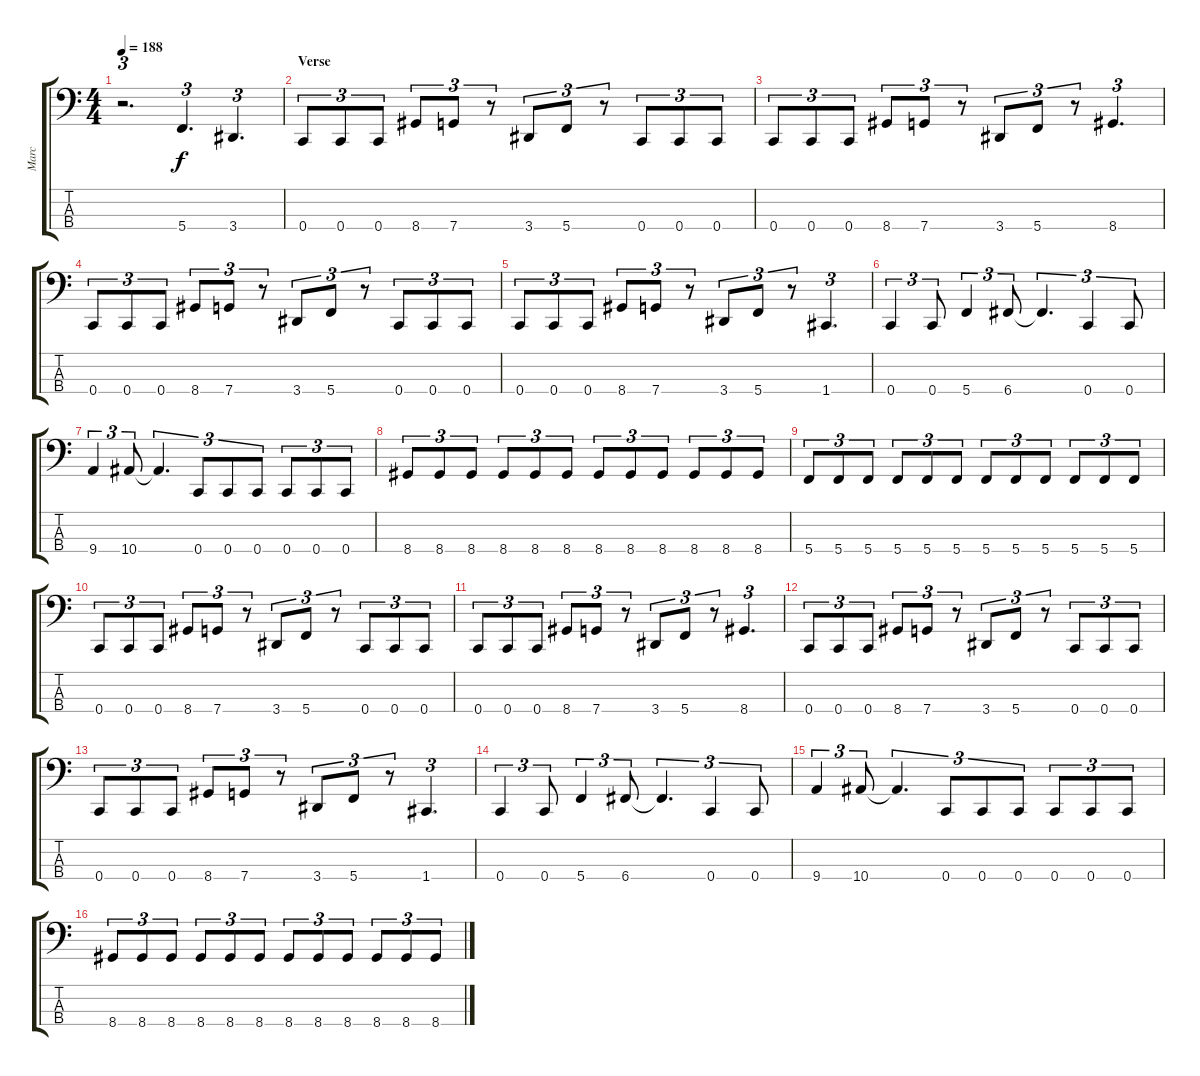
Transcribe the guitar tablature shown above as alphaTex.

\track ("Marc" "Marc") {instrument electricbassfinger}
\staff {score tabs}
\tuning (F2 C2 G1 C1) {hide}
\ts (4 4)
\tempo 188
\clef f4
\ks c
r.2{d tu (3 2) dy f} 5.4.4{d tu (3 2)} 3.4.4{d tu (3 2)} |
\section ("" "Verse")
0.4.8{tu (3 2)} 0.4.8{tu (3 2)} 0.4.8{tu (3 2)} 8.4.8{tu (3 2)} 7.4.8{tu (3 2)} r.8{tu (3 2)} 3.4.8{tu (3 2)} 5.4.8{tu (3 2)} r.8{tu (3 2)} 0.4.8{tu (3 2)} 0.4.8{tu (3 2)} 0.4.8{tu (3 2)} |
0.4.8{tu (3 2)} 0.4.8{tu (3 2)} 0.4.8{tu (3 2)} 8.4.8{tu (3 2)} 7.4.8{tu (3 2)} r.8{tu (3 2)} 3.4.8{tu (3 2)} 5.4.8{tu (3 2)} r.8{tu (3 2)} 8.4.4{d tu (3 2)} |
0.4.8{tu (3 2)} 0.4.8{tu (3 2)} 0.4.8{tu (3 2)} 8.4.8{tu (3 2)} 7.4.8{tu (3 2)} r.8{tu (3 2)} 3.4.8{tu (3 2)} 5.4.8{tu (3 2)} r.8{tu (3 2)} 0.4.8{tu (3 2)} 0.4.8{tu (3 2)} 0.4.8{tu (3 2)} |
0.4.8{tu (3 2)} 0.4.8{tu (3 2)} 0.4.8{tu (3 2)} 8.4.8{tu (3 2)} 7.4.8{tu (3 2)} r.8{tu (3 2)} 3.4.8{tu (3 2)} 5.4.8{tu (3 2)} r.8{tu (3 2)} 1.4.4{d tu (3 2)} |
0.4.4{tu (3 2)} 0.4.8{tu (3 2)} 5.4.4{tu (3 2)} 6.4.8{tu (3 2)} 6.4{t}.4{d tu (3 2)} 0.4.4{tu (3 2)} 0.4.8{tu (3 2)} |
9.4.4{tu (3 2)} 10.4.8{tu (3 2)} 10.4{t}.4{d tu (3 2)} 0.4.8{tu (3 2)} 0.4.8{tu (3 2)} 0.4.8{tu (3 2)} 0.4.8{tu (3 2)} 0.4.8{tu (3 2)} 0.4.8{tu (3 2)} |
8.4.8{tu (3 2)} 8.4.8{tu (3 2)} 8.4.8{tu (3 2)} 8.4.8{tu (3 2)} 8.4.8{tu (3 2)} 8.4.8{tu (3 2)} 8.4.8{tu (3 2)} 8.4.8{tu (3 2)} 8.4.8{tu (3 2)} 8.4.8{tu (3 2)} 8.4.8{tu (3 2)} 8.4.8{tu (3 2)} |
5.4.8{tu (3 2)} 5.4.8{tu (3 2)} 5.4.8{tu (3 2)} 5.4.8{tu (3 2)} 5.4.8{tu (3 2)} 5.4.8{tu (3 2)} 5.4.8{tu (3 2)} 5.4.8{tu (3 2)} 5.4.8{tu (3 2)} 5.4.8{tu (3 2)} 5.4.8{tu (3 2)} 5.4.8{tu (3 2)} |
0.4.8{tu (3 2)} 0.4.8{tu (3 2)} 0.4.8{tu (3 2)} 8.4.8{tu (3 2)} 7.4.8{tu (3 2)} r.8{tu (3 2)} 3.4.8{tu (3 2)} 5.4.8{tu (3 2)} r.8{tu (3 2)} 0.4.8{tu (3 2)} 0.4.8{tu (3 2)} 0.4.8{tu (3 2)} |
0.4.8{tu (3 2)} 0.4.8{tu (3 2)} 0.4.8{tu (3 2)} 8.4.8{tu (3 2)} 7.4.8{tu (3 2)} r.8{tu (3 2)} 3.4.8{tu (3 2)} 5.4.8{tu (3 2)} r.8{tu (3 2)} 8.4.4{d tu (3 2)} |
0.4.8{tu (3 2)} 0.4.8{tu (3 2)} 0.4.8{tu (3 2)} 8.4.8{tu (3 2)} 7.4.8{tu (3 2)} r.8{tu (3 2)} 3.4.8{tu (3 2)} 5.4.8{tu (3 2)} r.8{tu (3 2)} 0.4.8{tu (3 2)} 0.4.8{tu (3 2)} 0.4.8{tu (3 2)} |
0.4.8{tu (3 2)} 0.4.8{tu (3 2)} 0.4.8{tu (3 2)} 8.4.8{tu (3 2)} 7.4.8{tu (3 2)} r.8{tu (3 2)} 3.4.8{tu (3 2)} 5.4.8{tu (3 2)} r.8{tu (3 2)} 1.4.4{d tu (3 2)} |
0.4.4{tu (3 2)} 0.4.8{tu (3 2)} 5.4.4{tu (3 2)} 6.4.8{tu (3 2)} 6.4{t}.4{d tu (3 2)} 0.4.4{tu (3 2)} 0.4.8{tu (3 2)} |
9.4.4{tu (3 2)} 10.4.8{tu (3 2)} 10.4{t}.4{d tu (3 2)} 0.4.8{tu (3 2)} 0.4.8{tu (3 2)} 0.4.8{tu (3 2)} 0.4.8{tu (3 2)} 0.4.8{tu (3 2)} 0.4.8{tu (3 2)} |
8.4.8{tu (3 2)} 8.4.8{tu (3 2)} 8.4.8{tu (3 2)} 8.4.8{tu (3 2)} 8.4.8{tu (3 2)} 8.4.8{tu (3 2)} 8.4.8{tu (3 2)} 8.4.8{tu (3 2)} 8.4.8{tu (3 2)} 8.4.8{tu (3 2)} 8.4.8{tu (3 2)} 8.4.8{tu (3 2)}
